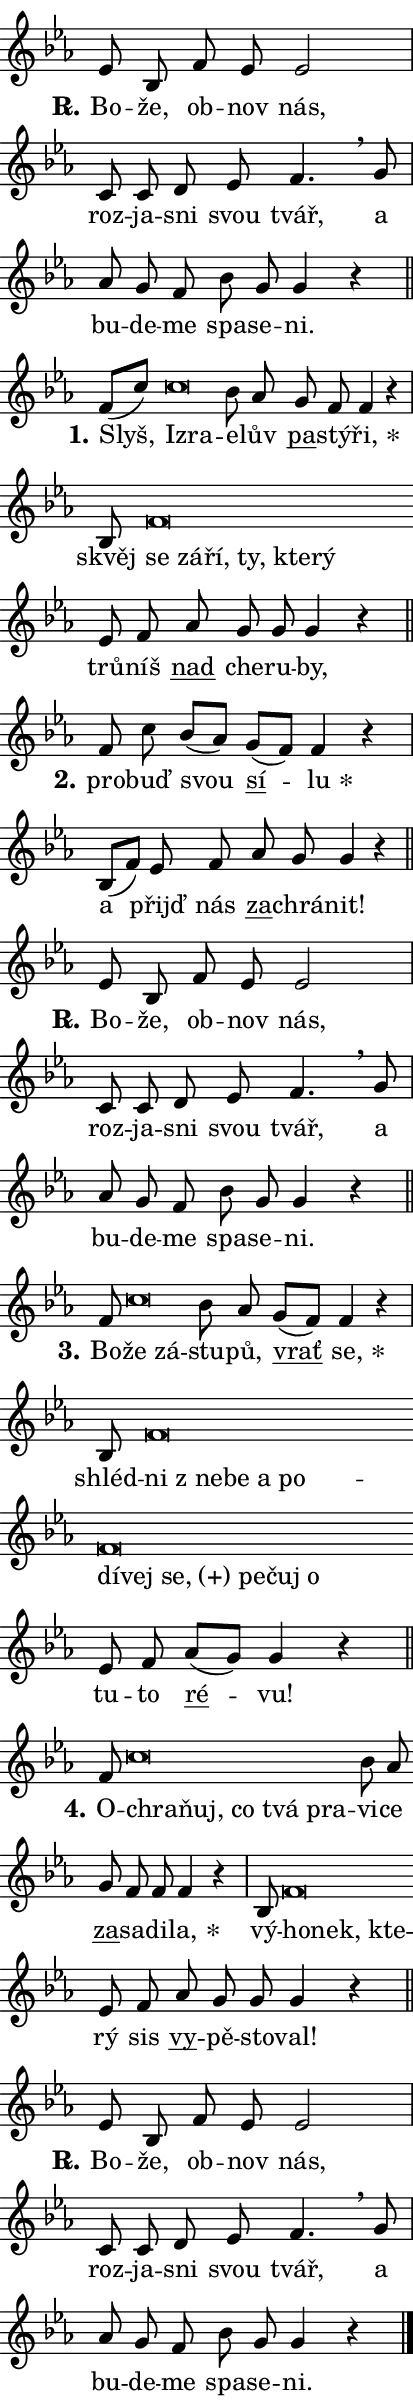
\version "2.24.0"
\header { tagline = "" }
\paper {
  indent = 0\cm
  top-margin = 0\cm
  right-margin = 0\cm
  bottom-margin = 0\cm
  left-margin = 0\cm
  paper-width = 7\cm
  page-breaking = #ly:one-page-breaking
  system-system-spacing.basic-distance = #11
  score-system-spacing.basic-distance = #11
  ragged-last = ##f
}


%% Author: Thomas Morley
%% https://lists.gnu.org/archive/html/lilypond-user/2020-05/msg00002.html
#(define (line-position grob)
"Returns position of @var[grob} in current system:
   @code{'start}, if at first time-step
   @code{'end}, if at last time-step
   @code{'middle} otherwise
"
  (let* ((col (ly:item-get-column grob))
         (ln (ly:grob-object col 'left-neighbor))
         (rn (ly:grob-object col 'right-neighbor))
         (col-to-check-left (if (ly:grob? ln) ln col))
         (col-to-check-right (if (ly:grob? rn) rn col))
         (break-dir-left
           (and
             (ly:grob-property col-to-check-left 'non-musical #f)
             (ly:item-break-dir col-to-check-left)))
         (break-dir-right
           (and
             (ly:grob-property col-to-check-right 'non-musical #f)
             (ly:item-break-dir col-to-check-right))))
        (cond ((eqv? 1 break-dir-left) 'start)
              ((eqv? -1 break-dir-right) 'end)
              (else 'middle))))

#(define (tranparent-at-line-position vctor)
  (lambda (grob)
  "Relying on @code{line-position} select the relevant enry from @var{vctor}.
Used to determine transparency,"
    (case (line-position grob)
      ((end) (not (vector-ref vctor 0)))
      ((middle) (not (vector-ref vctor 1)))
      ((start) (not (vector-ref vctor 2))))))

noteHeadBreakVisibility =
#(define-music-function (break-visibility)(vector?)
"Makes @code{NoteHead}s transparent relying on @var{break-visibility}"
#{
  \override NoteHead.transparent =
    #(tranparent-at-line-position break-visibility)
#})

#(define delete-ledgers-for-transparent-note-heads
  (lambda (grob)
    "Reads whether a @code{NoteHead} is transparent.
If so this @code{NoteHead} is removed from @code{'note-heads} from
@var{grob}, which is supposed to be @code{LedgerLineSpanner}.
As a result ledgers are not printed for this @code{NoteHead}"
    (let* ((nhds-array (ly:grob-object grob 'note-heads))
           (nhds-list
             (if (ly:grob-array? nhds-array)
                 (ly:grob-array->list nhds-array)
                 '()))
           ;; Relies on the transparent-property being done before
           ;; Staff.LedgerLineSpanner.after-line-breaking is executed.
           ;; This is fragile ...
           (to-keep
             (remove
               (lambda (nhd)
                 (ly:grob-property nhd 'transparent #f))
               nhds-list)))
      ;; TODO find a better method to iterate over grob-arrays, similiar
      ;; to filter/remove etc for lists
      ;; For now rebuilt from scratch
      (set! (ly:grob-object grob 'note-heads)  '())
      (for-each
        (lambda (nhd)
          (ly:pointer-group-interface::add-grob grob 'note-heads nhd))
        to-keep))))

hideNotes = {
  \noteHeadBreakVisibility #begin-of-line-visible
}
unHideNotes = {
  \noteHeadBreakVisibility #all-visible
}

% work-around for resetting accidentals
% https://lilypond.org/doc/v2.23/Documentation/notation/displaying-rhythms#unmetered-music
cadenzaMeasure = {
  \cadenzaOff
  \partial 1024 s1024
  \cadenzaOn
}

#(define-markup-command (accent layout props text) (markup?)
  "Underline accented syllable"
  (interpret-markup layout props
    #{\markup \override #'(offset . 4.3) \underline { #text }#}))

responsum = \markup \concat {
  "R" \hspace #-1.05 \path #0.1 #'((moveto 0 0.07) (lineto 0.9 0.8)) \hspace #0.05 "."
}

\layout {
    \context {
        \Staff
        \remove "Time_signature_engraver"
        \override LedgerLineSpanner.after-line-breaking = #delete-ledgers-for-transparent-note-heads
    }
    \context {
        \Voice {
            \override NoteHead.output-attributes = #'((class . "notehead"))
            \override Hairpin.height = #0.55
        }
    }
    \context {
        \Lyrics {
            \override StanzaNumber.output-attributes = #'((class . "stanzanumber"))
            \override LyricSpace.minimum-distance = #0.9
            \override LyricText.font-name = #"TeX Gyre Schola"
            \override LyricText.font-size = 1
            \override StanzaNumber.font-name = #"TeX Gyre Schola Bold"
            \override StanzaNumber.font-size = 1
        }
    }
}

% magnetic-lyrics.ily
%
%   written by
%     Jean Abou Samra <jean@abou-samra.fr>
%     Werner Lemberg <wl@gnu.org>
%
%   adapted by
%     Jiri Hon <jiri.hon@gmail.com>
%
% Version 2022-Apr-15

% https://www.mail-archive.com/lilypond-user@gnu.org/msg149350.html

#(define (Left_hyphen_pointer_engraver context)
   "Collect syllable-hyphen-syllable occurrences in lyrics and store
them in properties.  This engraver only looks to the left.  For
example, if the lyrics input is @code{foo -- bar}, it does the
following.

@itemize @bullet
@item
Set the @code{text} property of the @code{LyricHyphen} grob between
@q{foo} and @q{bar} to @code{foo}.

@item
Set the @code{left-hyphen} property of the @code{LyricText} grob with
text @q{foo} to the @code{LyricHyphen} grob between @q{foo} and
@q{bar}.
@end itemize

Use this auxiliary engraver in combination with the
@code{lyric-@/text::@/apply-@/magnetic-@/offset!} hook."
   (let ((hyphen #f)
         (text #f))
     (make-engraver
      (acknowledgers
       ((lyric-syllable-interface engraver grob source-engraver)
        (set! text grob)))
      (end-acknowledgers
       ((lyric-hyphen-interface engraver grob source-engraver)
        ;(when (not (grob::has-interface grob 'lyric-space-interface))
          (set! hyphen grob)));)
      ((stop-translation-timestep engraver)
       (when (and text hyphen)
         (ly:grob-set-object! text 'left-hyphen hyphen))
       (set! text #f)
       (set! hyphen #f)))))

#(define (lyric-text::apply-magnetic-offset! grob)
   "If the space between two syllables is less than the value in
property @code{LyricText@/.details@/.squash-threshold}, move the right
syllable to the left so that it gets concatenated with the left
syllable.

Use this function as a hook for
@code{LyricText@/.after-@/line-@/breaking} if the
@code{Left_@/hyphen_@/pointer_@/engraver} is active."
   (let ((hyphen (ly:grob-object grob 'left-hyphen #f)))
     (when hyphen
       (let ((left-text (ly:spanner-bound hyphen LEFT)))
         (when (grob::has-interface left-text 'lyric-syllable-interface)
           (let* ((common (ly:grob-common-refpoint grob left-text X))
                  (this-x-ext (ly:grob-extent grob common X))
                  (left-x-ext
                   (begin
                     ;; Trigger magnetism for left-text.
                     (ly:grob-property left-text 'after-line-breaking)
                     (ly:grob-extent left-text common X)))
                  ;; `delta` is the gap width between two syllables.
                  (delta (- (interval-start this-x-ext)
                            (interval-end left-x-ext)))
                  (details (ly:grob-property grob 'details))
                  (threshold (assoc-get 'squash-threshold details 0.2)))
             (when (< delta threshold)
               (let* (;; We have to manipulate the input text so that
                      ;; ligatures crossing syllable boundaries are not
                      ;; disabled.  For languages based on the Latin
                      ;; script this is essentially a beautification.
                      ;; However, for non-Western scripts it can be a
                      ;; necessity.
                      (lt (ly:grob-property left-text 'text))
                      (rt (ly:grob-property grob 'text))
                      (is-space (grob::has-interface hyphen 'lyric-space-interface))
                      (space (if is-space " " ""))
                      (space-markup (grob-interpret-markup grob " "))
                      (space-size (interval-length (ly:stencil-extent space-markup X)))
                      (extra-delta (if is-space space-size 0))
                      ;; Append new syllable.
                      (ltrt-space (if (and (string? lt) (string? rt))
                                (string-append lt space rt)
                                (make-concat-markup (list lt space rt))))
                      ;; Right-align `ltrt` to the right side.
                      (ltrt-space-markup (grob-interpret-markup
                               grob
                               (make-translate-markup
                                (cons (interval-length this-x-ext) 0)
                                (make-right-align-markup ltrt-space)))))
                 (begin
                   ;; Don't print `left-text`.
                   (ly:grob-set-property! left-text 'stencil #f)
                   ;; Set text and stencil (which holds all collected
                   ;; syllables so far) and shift it to the left.
                   (ly:grob-set-property! grob 'text ltrt-space)
                   (ly:grob-set-property! grob 'stencil ltrt-space-markup)
                   (ly:grob-translate-axis! grob (- (- delta extra-delta)) X))))))))))


#(define (lyric-hyphen::displace-bounds-first grob)
   ;; Make very sure this callback isn't triggered too early.
   (let ((left (ly:spanner-bound grob LEFT))
         (right (ly:spanner-bound grob RIGHT)))
     (ly:grob-property left 'after-line-breaking)
     (ly:grob-property right 'after-line-breaking)
     (ly:lyric-hyphen::print grob)))

squashThreshold = #0.4

\layout {
  \context {
    \Lyrics
    \consists #Left_hyphen_pointer_engraver
    \override LyricText.after-line-breaking =
      #lyric-text::apply-magnetic-offset!
    \override LyricHyphen.stencil = #lyric-hyphen::displace-bounds-first
    \override LyricText.details.squash-threshold = \squashThreshold
    \override LyricHyphen.minimum-distance = 0
    \override LyricHyphen.minimum-length = \squashThreshold
  }
}

squash = \override LyricText.details.squash-threshold = 9999
unSquash = \override LyricText.details.squash-threshold = \squashThreshold

left = \override LyricText.self-alignment-X = #LEFT
unLeft = \revert LyricText.self-alignment-X

starOffset = #(lambda (grob) 
                (let ((x_offset (ly:self-alignment-interface::aligned-on-x-parent grob)))
                  (if (= x_offset 0) 0 (+ x_offset 1.2))))

star = #(define-music-function (syllable)(string?)
"Append star separator at the end of a syllable"
#{
  \once \override LyricText.X-offset = #starOffset
  \lyricmode { \markup {
    #syllable
    \override #'((font-name . "TeX Gyre Schola Bold")) \hspace #0.2 \lower #0.65 \larger "*"
  } }
#})

starAccent = #(define-music-function (syllable)(string?)
"Append star separator at the end of a syllable and make accent"
#{
  \once \override LyricText.X-offset = #starOffset
  \lyricmode { \markup {
    \accent #syllable
    \override #'((font-name . "TeX Gyre Schola Bold")) \hspace #0.2 \lower #0.65 \larger "*"
  } }
#})

breath = #(define-music-function (syllable)(string?)
"Append breathing indicator at the end of a syllable"
#{
  \lyricmode { \markup { #syllable "+" } }
#})

optionalBreath = #(define-music-function (syllable)(string?)
"Append optional breathing indicator at the end of a syllable"
#{
  \lyricmode { \markup { #syllable "(+)" } }
#})


\score {
    <<
        \new Voice = "melody" { \cadenzaOn \key es \major \relative { es'8 bes f' es es2 \cadenzaMeasure \bar "|" c8 c d es \bar "" f4. \breathe g8 \cadenzaMeasure \bar "|" as g f \bar "" bes g g4 r \cadenzaMeasure \bar "||" \break } }
        \new Lyrics \lyricsto "melody" { \lyricmode { \set stanza = \responsum
Bo -- že, ob -- nov nás, roz -- ja -- sni svou tvář, a bu -- de -- me spa -- se -- ni. } }
    >>
    \layout {}
}

\score {
    <<
        \new Voice = "melody" { \cadenzaOn \key es \major \relative { f'8[( c')] c\breve*1/16 \hideNotes \breve*1/16 \bar "" \unHideNotes bes8 as \bar "" g f f4 r \cadenzaMeasure \bar "|" bes,8 f'\breve*1/16 \hideNotes \breve*1/16 \bar "" \breve*1/16 \bar "" \breve*1/16 \bar "" \breve*1/16 \breve*1/16 \bar "" \unHideNotes es8 f \bar "" as g g g4 r \cadenzaMeasure \bar "||" \break } }
        \new Lyrics \lyricsto "melody" { \lyricmode { \set stanza = "1."
Slyš, \left Iz -- \squash ra -- \unLeft \unSquash e -- lův \markup \accent pa -- stý -- \star ři, skvěj \left se \squash zá -- ří, ty, kte -- rý \unLeft \unSquash trů -- níš \markup \accent nad che -- ru -- by, } }
    >>
    \layout {}
}

\score {
    <<
        \new Voice = "melody" { \cadenzaOn \key es \major \relative { f'8 c'8 bes8[( as)] \bar "" g[( f)] f4 r \cadenzaMeasure \bar "|" bes,8[( f'8)] es8 f \bar "" as g g4 r \cadenzaMeasure \bar "||" \break } }
        \new Lyrics \lyricsto "melody" { \lyricmode { \set stanza = "2."
pro -- buď svou \markup \accent sí -- \star lu a přijď nás \markup \accent za -- chrá -- nit! } }
    >>
    \layout {}
}

\score {
    <<
        \new Voice = "melody" { \cadenzaOn \key es \major \relative { es'8 bes f' es es2 \cadenzaMeasure \bar "|" c8 c d es \bar "" f4. \breathe g8 \cadenzaMeasure \bar "|" as g f \bar "" bes g g4 r \cadenzaMeasure \bar "||" \break } }
        \new Lyrics \lyricsto "melody" { \lyricmode { \set stanza = \responsum
Bo -- že, ob -- nov nás, roz -- ja -- sni svou tvář, a bu -- de -- me spa -- se -- ni. } }
    >>
    \layout {}
}

\score {
    <<
        \new Voice = "melody" { \cadenzaOn \key es \major \relative { f'8 c'\breve*1/16 \hideNotes \breve*1/16 \bar "" \unHideNotes bes8 as \bar "" g[( f)] f4 r \cadenzaMeasure \bar "|" bes,8 f'\breve*1/16 \hideNotes \breve*1/16 \bar "" \breve*1/16 \bar "" \breve*1/16 \bar "" \breve*1/16 \bar "" \breve*1/16 \bar "" \breve*1/16 \bar "" \breve*1/16 \bar "" \breve*1/16 \bar "" \breve*1/16 \breve*1/16 \bar "" \unHideNotes es8 f \bar "" as[( g)] g4 r \cadenzaMeasure \bar "||" \break } }
        \new Lyrics \lyricsto "melody" { \lyricmode { \set stanza = "3."
Bo -- \left že \squash zá -- \unLeft \unSquash stu -- pů, \markup \accent vrať \star se, shléd -- \left ni \squash "z ne" -- be a po -- dí -- vej \optionalBreath se, pe -- čuj o \unLeft \unSquash tu -- to \markup \accent ré -- vu! } }
    >>
    \layout {}
}

\score {
    <<
        \new Voice = "melody" { \cadenzaOn \key es \major \relative { f'8 c'\breve*1/16 \hideNotes \breve*1/16 \bar "" \breve*1/16 \bar "" \breve*1/16 \breve*1/16 \bar "" \unHideNotes bes8 as \bar "" g f f f4 r \cadenzaMeasure \bar "|" bes,8 f'\breve*1/16 \hideNotes \breve*1/16 \breve*1/16 \bar "" \unHideNotes es8 f \bar "" as g g g4 r \cadenzaMeasure \bar "||" \break } }
        \new Lyrics \lyricsto "melody" { \lyricmode { \set stanza = "4."
O -- \left chra -- \squash ňuj, co tvá pra -- \unLeft \unSquash vi -- ce \markup \accent za -- sa -- di -- \star la, vý -- \left ho -- \squash nek, kte -- \unLeft \unSquash rý sis \markup \accent vy -- pě -- sto -- val! } }
    >>
    \layout {}
}

\score {
    <<
        \new Voice = "melody" { \cadenzaOn \key es \major \relative { es'8 bes f' es es2 \cadenzaMeasure \bar "|" c8 c d es \bar "" f4. \breathe g8 \cadenzaMeasure \bar "|" as g f \bar "" bes g g4 r \cadenzaMeasure \bar "||" \break } \bar "|." }
        \new Lyrics \lyricsto "melody" { \lyricmode { \set stanza = \responsum
Bo -- že, ob -- nov nás, roz -- ja -- sni svou tvář, a bu -- de -- me spa -- se -- ni. } }
    >>
    \layout {}
}
